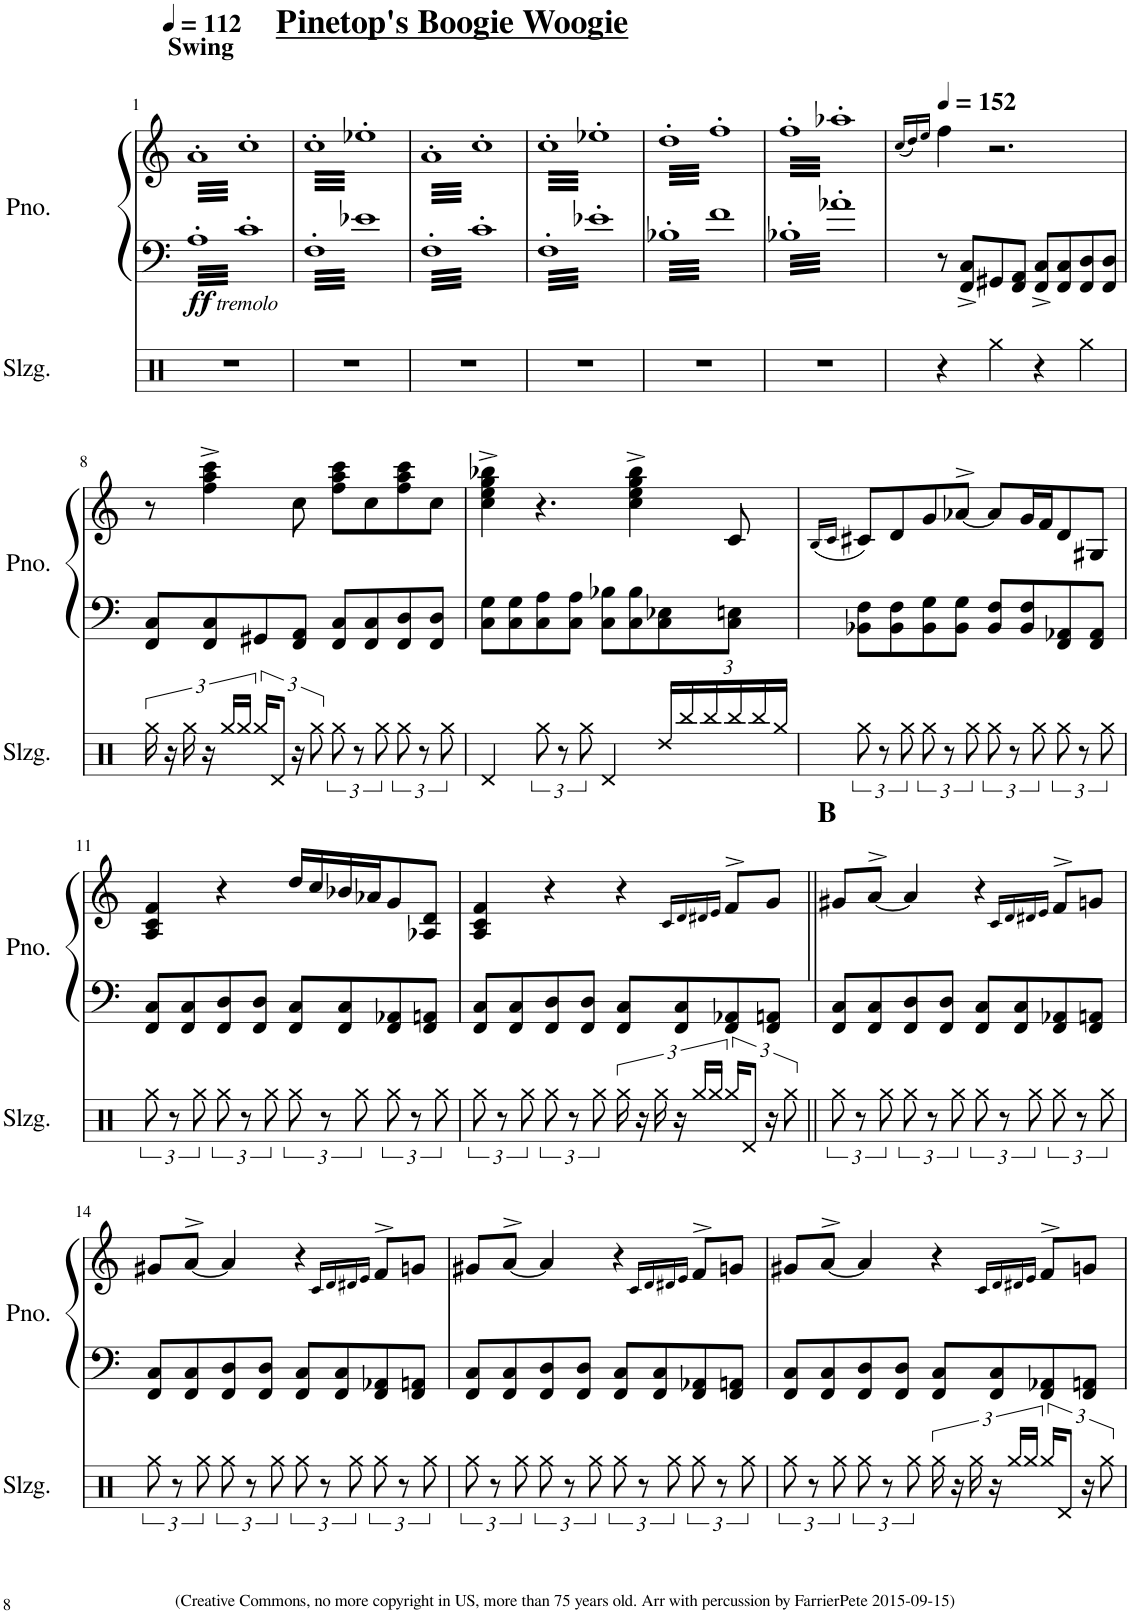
**kern	**kern	**kern	**dynam
*part2	*part1	*part1	*part1
*staff3	*staff2	*staff1	*staff1/2
*I"Schlagzeug	*I"Klavier	*	*
*I'Slzg.	*	*	*
!!LO:PB:g=z
*clefX	*clefF4	*clefG2	*
*k[]	*k[]	*k[]	*
*M2/2	*M2/2	*M2/2	*
*met(c|)	*met(c|)	*met(c|)	*
*MM112	*MM112	*MM112	*
=1	=1	=1	=1
!	!	!LO:TX:a:B:t=Swing	!
!	!	!	!LO:DY:b=2
!	!	!	!LO:DY:n=1:b=2
*	*	*tremolo	*
1r	3.A'	64a'LLLL	ff other-dynamics
.	.	64cc'	.
.	.	64a'	.
.	.	64cc'	.
.	.	64a'	.
.	.	64cc'	.
.	.	64a'	.
.	.	64cc'	.
.	.	64a'	.
.	.	64cc'	.
.	.	64a'	.
.	.	64cc'	.
.	.	64a'	.
.	.	64cc'	.
.	.	64a'	.
.	.	64cc'	.
.	.	64a'	.
.	.	64cc'	.
.	.	64a'	.
.	.	64cc'	.
.	.	64a'	.
.	.	64cc'	.
.	.	64a'	.
.	.	64cc'	.
.	.	64a'	.
.	.	64cc'	.
.	.	64a'	.
.	.	64cc'	.
.	.	64a'	.
.	.	64cc'	.
.	.	64a'	.
.	.	64cc'	.
.	3.c'	64a'	.
.	.	64cc'	.
.	.	64a'	.
.	.	64cc'	.
.	.	64a'	.
.	.	64cc'	.
.	.	64a'	.
.	.	64cc'	.
.	.	64a'	.
.	.	64cc'	.
.	.	64a'	.
.	.	64cc'	.
.	.	64a'	.
.	.	64cc'	.
.	.	64a'	.
.	.	64cc'	.
.	.	64a'	.
.	.	64cc'	.
.	.	64a'	.
.	.	64cc'	.
.	.	64a'	.
.	.	64cc'	.
.	.	64a'	.
.	.	64cc'	.
.	.	64a'	.
.	.	64cc'	.
.	.	64a'	.
.	.	64cc'	.
.	.	64a'	.
.	.	64cc'	.
.	.	64a'	.
.	.	64cc'JJJJ	.
=2	=2	=2	=2
!	!	!LO:TX:a:B:t=Pinetop's Boogie Woogie	!
1r	3.F'	64cc'LLLL	.
.	.	64ee-X'	.
.	.	64cc'	.
.	.	64ee-X'	.
.	.	64cc'	.
.	.	64ee-X'	.
.	.	64cc'	.
.	.	64ee-X'	.
.	.	64cc'	.
.	.	64ee-X'	.
.	.	64cc'	.
.	.	64ee-X'	.
.	.	64cc'	.
.	.	64ee-X'	.
.	.	64cc'	.
.	.	64ee-X'	.
.	.	64cc'	.
.	.	64ee-X'	.
.	.	64cc'	.
.	.	64ee-X'	.
.	.	64cc'	.
.	.	64ee-X'	.
.	.	64cc'	.
.	.	64ee-X'	.
.	.	64cc'	.
.	.	64ee-X'	.
.	.	64cc'	.
.	.	64ee-X'	.
.	.	64cc'	.
.	.	64ee-X'	.
.	.	64cc'	.
.	.	64ee-X'	.
.	3.e-X	64cc'	.
.	.	64ee-X'	.
.	.	64cc'	.
.	.	64ee-X'	.
.	.	64cc'	.
.	.	64ee-X'	.
.	.	64cc'	.
.	.	64ee-X'	.
.	.	64cc'	.
.	.	64ee-X'	.
.	.	64cc'	.
.	.	64ee-X'	.
.	.	64cc'	.
.	.	64ee-X'	.
.	.	64cc'	.
.	.	64ee-X'	.
.	.	64cc'	.
.	.	64ee-X'	.
.	.	64cc'	.
.	.	64ee-X'	.
.	.	64cc'	.
.	.	64ee-X'	.
.	.	64cc'	.
.	.	64ee-X'	.
.	.	64cc'	.
.	.	64ee-X'	.
.	.	64cc'	.
.	.	64ee-X'	.
.	.	64cc'	.
.	.	64ee-X'	.
.	.	64cc'	.
.	.	64ee-X'JJJJ	.
=3	=3	=3	=3
1r	3.F'	64a'LLLL	.
.	.	64cc'	.
.	.	64a'	.
.	.	64cc'	.
.	.	64a'	.
.	.	64cc'	.
.	.	64a'	.
.	.	64cc'	.
.	.	64a'	.
.	.	64cc'	.
.	.	64a'	.
.	.	64cc'	.
.	.	64a'	.
.	.	64cc'	.
.	.	64a'	.
.	.	64cc'	.
.	.	64a'	.
.	.	64cc'	.
.	.	64a'	.
.	.	64cc'	.
.	.	64a'	.
.	.	64cc'	.
.	.	64a'	.
.	.	64cc'	.
.	.	64a'	.
.	.	64cc'	.
.	.	64a'	.
.	.	64cc'	.
.	.	64a'	.
.	.	64cc'	.
.	.	64a'	.
.	.	64cc'	.
.	3.c'	64a'	.
.	.	64cc'	.
.	.	64a'	.
.	.	64cc'	.
.	.	64a'	.
.	.	64cc'	.
.	.	64a'	.
.	.	64cc'	.
.	.	64a'	.
.	.	64cc'	.
.	.	64a'	.
.	.	64cc'	.
.	.	64a'	.
.	.	64cc'	.
.	.	64a'	.
.	.	64cc'	.
.	.	64a'	.
.	.	64cc'	.
.	.	64a'	.
.	.	64cc'	.
.	.	64a'	.
.	.	64cc'	.
.	.	64a'	.
.	.	64cc'	.
.	.	64a'	.
.	.	64cc'	.
.	.	64a'	.
.	.	64cc'	.
.	.	64a'	.
.	.	64cc'	.
.	.	64a'	.
.	.	64cc'JJJJ	.
=4	=4	=4	=4
1r	3.F'	64cc'LLLL	.
.	.	64ee-X'	.
.	.	64cc'	.
.	.	64ee-X'	.
.	.	64cc'	.
.	.	64ee-X'	.
.	.	64cc'	.
.	.	64ee-X'	.
.	.	64cc'	.
.	.	64ee-X'	.
.	.	64cc'	.
.	.	64ee-X'	.
.	.	64cc'	.
.	.	64ee-X'	.
.	.	64cc'	.
.	.	64ee-X'	.
.	.	64cc'	.
.	.	64ee-X'	.
.	.	64cc'	.
.	.	64ee-X'	.
.	.	64cc'	.
.	.	64ee-X'	.
.	.	64cc'	.
.	.	64ee-X'	.
.	.	64cc'	.
.	.	64ee-X'	.
.	.	64cc'	.
.	.	64ee-X'	.
.	.	64cc'	.
.	.	64ee-X'	.
.	.	64cc'	.
.	.	64ee-X'	.
.	3.e-X'	64cc'	.
.	.	64ee-X'	.
.	.	64cc'	.
.	.	64ee-X'	.
.	.	64cc'	.
.	.	64ee-X'	.
.	.	64cc'	.
.	.	64ee-X'	.
.	.	64cc'	.
.	.	64ee-X'	.
.	.	64cc'	.
.	.	64ee-X'	.
.	.	64cc'	.
.	.	64ee-X'	.
.	.	64cc'	.
.	.	64ee-X'	.
.	.	64cc'	.
.	.	64ee-X'	.
.	.	64cc'	.
.	.	64ee-X'	.
.	.	64cc'	.
.	.	64ee-X'	.
.	.	64cc'	.
.	.	64ee-X'	.
.	.	64cc'	.
.	.	64ee-X'	.
.	.	64cc'	.
.	.	64ee-X'	.
.	.	64cc'	.
.	.	64ee-X'	.
.	.	64cc'	.
.	.	64ee-X'JJJJ	.
=5	=5	=5	=5
1r	3.B-X'	64dd'LLLL	.
.	.	64ff'	.
.	.	64dd'	.
.	.	64ff'	.
.	.	64dd'	.
.	.	64ff'	.
.	.	64dd'	.
.	.	64ff'	.
.	.	64dd'	.
.	.	64ff'	.
.	.	64dd'	.
.	.	64ff'	.
.	.	64dd'	.
.	.	64ff'	.
.	.	64dd'	.
.	.	64ff'	.
.	.	64dd'	.
.	.	64ff'	.
.	.	64dd'	.
.	.	64ff'	.
.	.	64dd'	.
.	.	64ff'	.
.	.	64dd'	.
.	.	64ff'	.
.	.	64dd'	.
.	.	64ff'	.
.	.	64dd'	.
.	.	64ff'	.
.	.	64dd'	.
.	.	64ff'	.
.	.	64dd'	.
.	.	64ff'	.
.	3.f	64dd'	.
.	.	64ff'	.
.	.	64dd'	.
.	.	64ff'	.
.	.	64dd'	.
.	.	64ff'	.
.	.	64dd'	.
.	.	64ff'	.
.	.	64dd'	.
.	.	64ff'	.
.	.	64dd'	.
.	.	64ff'	.
.	.	64dd'	.
.	.	64ff'	.
.	.	64dd'	.
.	.	64ff'	.
.	.	64dd'	.
.	.	64ff'	.
.	.	64dd'	.
.	.	64ff'	.
.	.	64dd'	.
.	.	64ff'	.
.	.	64dd'	.
.	.	64ff'	.
.	.	64dd'	.
.	.	64ff'	.
.	.	64dd'	.
.	.	64ff'	.
.	.	64dd'	.
.	.	64ff'	.
.	.	64dd'	.
.	.	64ff'JJJJ	.
=6	=6	=6	=6
1r	3.B-X'	64ff'LLLL	.
.	.	64aa-X'	.
.	.	64ff'	.
.	.	64aa-X'	.
.	.	64ff'	.
.	.	64aa-X'	.
.	.	64ff'	.
.	.	64aa-X'	.
.	.	64ff'	.
.	.	64aa-X'	.
.	.	64ff'	.
.	.	64aa-X'	.
.	.	64ff'	.
.	.	64aa-X'	.
.	.	64ff'	.
.	.	64aa-X'	.
.	.	64ff'	.
.	.	64aa-X'	.
.	.	64ff'	.
.	.	64aa-X'	.
.	.	64ff'	.
.	.	64aa-X'	.
.	.	64ff'	.
.	.	64aa-X'	.
.	.	64ff'	.
.	.	64aa-X'	.
.	.	64ff'	.
.	.	64aa-X'	.
.	.	64ff'	.
.	.	64aa-X'	.
.	.	64ff'	.
.	.	64aa-X'	.
.	3.a-X'	64ff'	.
.	.	64aa-X'	.
.	.	64ff'	.
.	.	64aa-X'	.
.	.	64ff'	.
.	.	64aa-X'	.
.	.	64ff'	.
.	.	64aa-X'	.
.	.	64ff'	.
.	.	64aa-X'	.
.	.	64ff'	.
.	.	64aa-X'	.
.	.	64ff'	.
.	.	64aa-X'	.
.	.	64ff'	.
.	.	64aa-X'	.
.	.	64ff'	.
.	.	64aa-X'	.
.	.	64ff'	.
.	.	64aa-X'	.
.	.	64ff'	.
.	.	64aa-X'	.
.	.	64ff'	.
.	.	64aa-X'	.
.	.	64ff'	.
.	.	64aa-X'	.
.	.	64ff'	.
.	.	64aa-X'	.
.	.	64ff'	.
.	.	64aa-X'	.
.	.	64ff'	.
.	.	64aa-X'JJJJ	.
*	*	*Xtremolo	*
=7	=7	=7	=7
*	*	*MM152	*
.	.	(16qcc/LL	.
.	.	16qdd/)	.
.	.	16qee/JJ	.
4r	8r	4ff\	.
.	.	.	.
.	.	.	.
.	.	.	.
.	.	.	.
.	.	.	.
.	.	.	.
.	.	.	.
.	8FF/^ 8C/^L	.	.
.	.	.	.
.	.	.	.
.	.	.	.
.	.	.	.
.	.	.	.
.	.	.	.
.	.	.	.
4Rgg\	8GG#X/	2.r	.
.	.	.	.
.	.	.	.
.	.	.	.
.	.	.	.
.	.	.	.
.	.	.	.
.	.	.	.
.	8FF/ 8AA/J	.	.
.	.	.	.
.	.	.	.
.	.	.	.
.	.	.	.
.	.	.	.
.	.	.	.
.	.	.	.
4r	8FF/^ 8C/^L	.	.
.	8FF/ 8C/	.	.
4Rgg\	8FF/ 8D/	.	.
.	8FF/ 8D/J	.	.
!!LO:LB:g=z
=8	=8	=8	=8
24Rgg\	8FF/ 8C/L	8r	.
24r	.	.	.
24Rgg\	.	.	.
24r	8FF/ 8C/	4ff\^ 4aa\^ 4ccc\^	.
24Rgg/LL	.	.	.
24Rgg/JJ	.	.	.
24Rgg/KL	8GG#X/	.	.
12Rd/J	.	.	.
24r	8FF/ 8AA/J	8cc\	.
12Rgg\	.	.	.
12Rgg\	8FF/ 8C/L	8ff\ 8aa\ 8ccc\L	.
12r	.	.	.
.	8FF/ 8C/	8cc\	.
12Rgg\	.	.	.
12Rgg\	8FF/ 8D/	8ff\ 8aa\ 8ccc\	.
12r	.	.	.
.	8FF/ 8D/J	8cc\J	.
12Rgg\	.	.	.
=9	=9	=9	=9
4Rd/	8C\ 8G\L	4cc\^ 4ee\^ 4gg\^ 4bb-X\^	.
.	8C\ 8G\	.	.
12Rgg\	8C\ 8A\	4.r	.
12r	.	.	.
.	8C\ 8A\J	.	.
12Rgg\	.	.	.
4Rd/	8C\ 8B-X\L	.	.
.	8C\ 8B-\	4cc\^ 4ee\^ 4gg\^ 4bb-\^	.
*Xbrackettup	*	*	*
24Rdd/LL	8C\ 8E-X\	.	.
24Rbb/	.	.	.
24Rbb/	.	.	.
24Rbb/	8C\ 8En\J	8c/	.
24Rbb/	.	.	.
24Rgg/JJ	.	.	.
=10	=10	=10	=10
.	.	(16qB/LL	.
.	.	16qc/JJ	.
*brackettup	*	*	*
12Rgg\	8BB-X\ 8F\L	8c#X/L)	.
12r	.	.	.
.	8BB-\ 8F\	8d/	.
12Rgg\	.	.	.
12Rgg\	8BB-\ 8G\	8g/	.
12r	.	.	.
.	8BB-\ 8G\J	[8a-X^>/J	.
12Rgg\	.	.	.
12Rgg\	8BB-/ 8F/L	8a-/L]	.
12r	.	.	.
.	8BB-/ 8F/	16g/L	.
12Rgg\	.	.	.
.	.	16f/J	.
12Rgg\	8FF/ 8AA-X/	8d/	.
12r	.	.	.
.	8FF/ 8AA-/J	8G#X/J	.
12Rgg\	.	.	.
!!LO:LB:g=z
=11	=11	=11	=11
12Rgg\	8FF/ 8C/L	4A/ 4c/ 4f/	.
12r	.	.	.
.	8FF/ 8C/	.	.
12Rgg\	.	.	.
12Rgg\	8FF/ 8D/	4r	.
12r	.	.	.
.	8FF/ 8D/J	.	.
12Rgg\	.	.	.
12Rgg\	8FF/ 8C/L	16dd/LL	.
.	.	16cc/	.
12r	.	.	.
.	8FF/ 8C/	16b-X/	.
12Rgg\	.	.	.
.	.	16a-X/J	.
12Rgg\	8FF/ 8AA-X/	8g/	.
12r	.	.	.
.	8FF/ 8AAn/J	8A-X/ 8d/J	.
12Rgg\	.	.	.
=12	=12	=12	=12
12Rgg\	8FF/ 8C/L	4A/ 4c/ 4f/	.
12r	.	.	.
.	8FF/ 8C/	.	.
12Rgg\	.	.	.
12Rgg\	8FF/ 8D/	4r	.
12r	.	.	.
.	8FF/ 8D/J	.	.
12Rgg\	.	.	.
24Rgg\	8FF/ 8C/L	4r	.
24r	.	.	.
24Rgg\	.	.	.
24r	8FF/ 8C/	.	.
24Rgg/LL	.	.	.
24Rgg/JJ	.	.	.
.	.	16qc/LL	.
.	.	16qd/	.
.	.	16qd#X/	.
.	.	16qe/JJ	.
24Rgg/KL	8FF/ 8AA-X/	8f^>/L	.
12Rd/J	.	.	.
24r	8FF/ 8AAn/J	8g/J	.
12Rgg\	.	.	.
=13||	=13||	=13||	=13||
!	!	!LO:TX:a:B:t=B	!
12Rgg\	8FF/ 8C/L	8g#X/L	.
12r	.	.	.
.	8FF/ 8C/	[8a^>/J	.
12Rgg\	.	.	.
12Rgg\	8FF/ 8D/	4a/]	.
12r	.	.	.
.	8FF/ 8D/J	.	.
12Rgg\	.	.	.
12Rgg\	8FF/ 8C/L	4r	.
12r	.	.	.
.	8FF/ 8C/	.	.
12Rgg\	.	.	.
.	.	16qc/LL	.
.	.	16qd/	.
.	.	16qd#X/	.
.	.	16qe/JJ	.
12Rgg\	8FF/ 8AA-X/	8f^>/L	.
12r	.	.	.
.	8FF/ 8AAn/J	8gn/J	.
12Rgg\	.	.	.
!!LO:LB:g=z
=14	=14	=14	=14
12Rgg\	8FF/ 8C/L	8g#X/L	.
12r	.	.	.
.	8FF/ 8C/	[8a^>/J	.
12Rgg\	.	.	.
12Rgg\	8FF/ 8D/	4a/]	.
12r	.	.	.
.	8FF/ 8D/J	.	.
12Rgg\	.	.	.
12Rgg\	8FF/ 8C/L	4r	.
12r	.	.	.
.	8FF/ 8C/	.	.
12Rgg\	.	.	.
.	.	16qc/LL	.
.	.	16qd/	.
.	.	16qd#X/	.
.	.	16qe/JJ	.
12Rgg\	8FF/ 8AA-X/	8f^>/L	.
12r	.	.	.
.	8FF/ 8AAn/J	8gn/J	.
12Rgg\	.	.	.
=15	=15	=15	=15
12Rgg\	8FF/ 8C/L	8g#X/L	.
12r	.	.	.
.	8FF/ 8C/	[8a^>/J	.
12Rgg\	.	.	.
12Rgg\	8FF/ 8D/	4a/]	.
12r	.	.	.
.	8FF/ 8D/J	.	.
12Rgg\	.	.	.
12Rgg\	8FF/ 8C/L	4r	.
12r	.	.	.
.	8FF/ 8C/	.	.
12Rgg\	.	.	.
.	.	16qc/LL	.
.	.	16qd/	.
.	.	16qd#X/	.
.	.	16qe/JJ	.
12Rgg\	8FF/ 8AA-X/	8f^>/L	.
12r	.	.	.
.	8FF/ 8AAn/J	8gn/J	.
12Rgg\	.	.	.
=16	=16	=16	=16
12Rgg\	8FF/ 8C/L	8g#X/L	.
12r	.	.	.
.	8FF/ 8C/	[8a^>/J	.
12Rgg\	.	.	.
12Rgg\	8FF/ 8D/	4a/]	.
12r	.	.	.
.	8FF/ 8D/J	.	.
12Rgg\	.	.	.
24Rgg\	8FF/ 8C/L	4r	.
24r	.	.	.
24Rgg\	.	.	.
24r	8FF/ 8C/	.	.
24Rgg/LL	.	.	.
24Rgg/JJ	.	.	.
.	.	16qc/LL	.
.	.	16qd/	.
.	.	16qd#X/	.
.	.	16qe/JJ	.
24Rgg/KL	8FF/ 8AA-X/	8f^>/L	.
12Rd/J	.	.	.
24r	8FF/ 8AAn/J	8gn/J	.
12Rgg\	.	.	.
=	=	=	=
*-	*-	*-	*-
